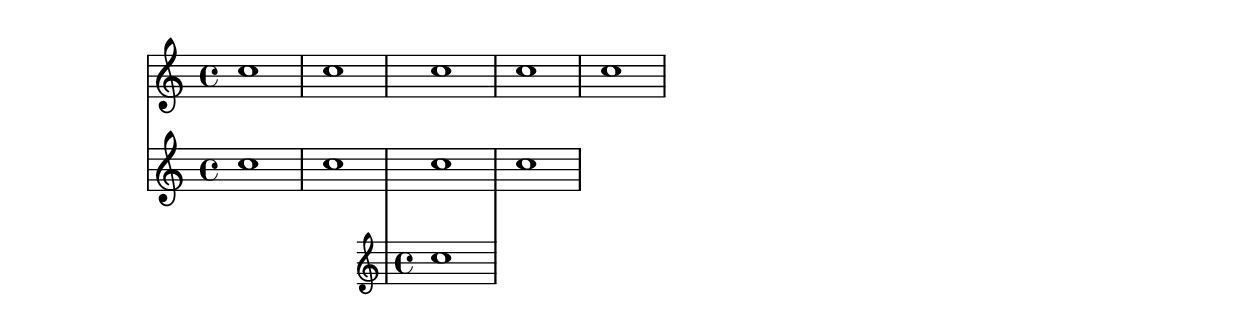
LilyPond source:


\version "2.3.16"

% definitely wil be renamed to something.
%{
(Message vers:9)
To: Adrian Mariano <adrian@camcornelledu>.
cc: gnu-music-discuss@gnu.org
Subject: Re: Switching from one staff to two staves 
Reply-To: janneke@gnu.org
In-reply-to: Your message of "Tue, 19 Jan 1999 12:27:10 EST."
             <199901191727.MAA29757@avalanchecamcornelledu>. 
Date: Wed, 20 Jan 1999 09:39:22 +0100
From: Jan Nieuwenhuizen <jan@beavis-nt>

On Tuesday, 19 January 1999, Adrian Mariano writes:

>> I want to typeset something which starts out with just one staff and then
>> harmony comes in and there are two staves.  I can't figure out how to do
>> this.  I get an extra blank staff during the second section (using
>> Lily 1.1.15):

There used to be an example called 'multi.ly'...
Try this (we'll include it in pl23/24):

extra-staff.ly:
%}


\header{ texidoc="@cindex Staff Extra
@cindex Staff Ossia
You can add (possibly temporarily) an extra staff after the beginning of 
a piece. "
}

\score {
	<<
		\new Staff \relative c''{ c1 c c c c }
		\new StaffGroup \relative c''{ 
			\new Staff 
			c1 c
			<< c1 \new Staff { c1 } >>
			c
		}
	>>
  	\paper {
		raggedright = ##t
		\context{
			\Score

		}
	}
}




